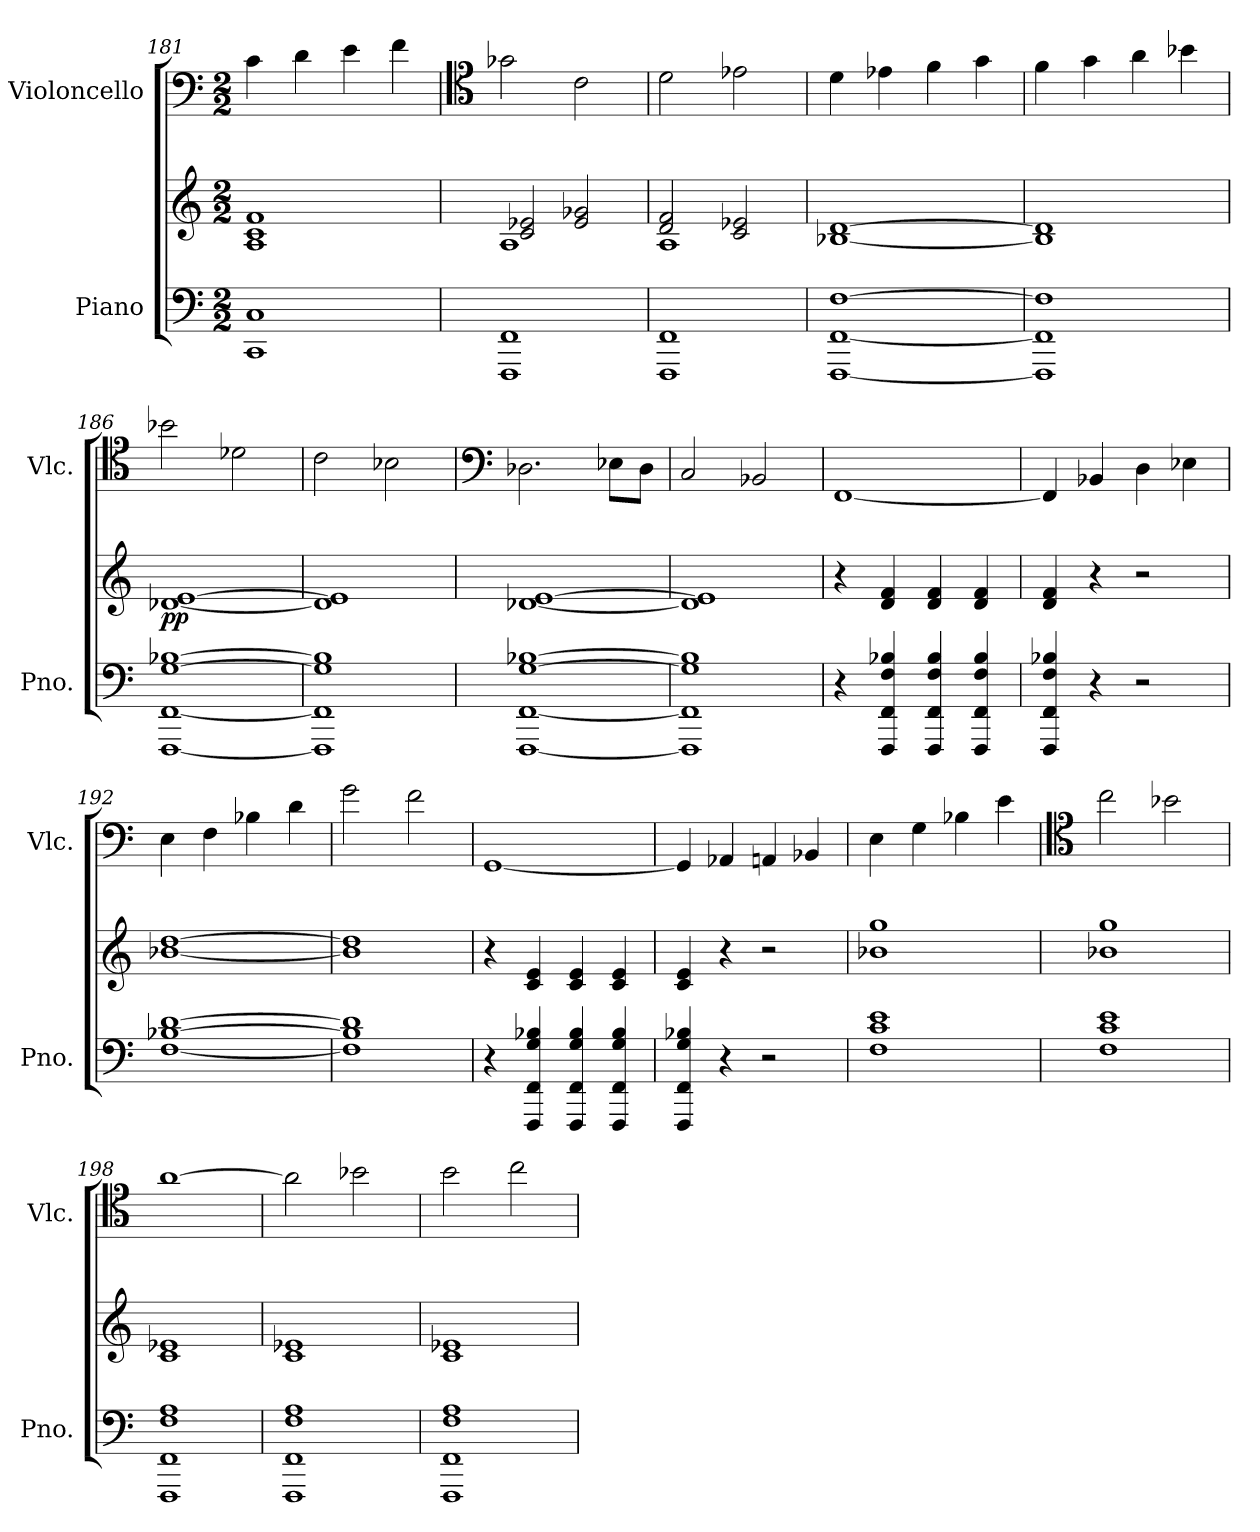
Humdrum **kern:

**kern	**kern	**dynam	**kern
*part2	*part2	*part2	*part1
*staff3	*staff2	*staff2/3	*staff1
*I"Piano	*	*	*I"Violoncello
*I'Pno.	*	*	*I'Vlc.
*clefF4	*clefG2	*	*clefF4
*k[]	*k[]	*	*k[]
*M2/2	*M2/2	*	*M2/2
=181	=181	=181	=181
1CC 1C	1A 1c 1f	.	4c\
.	.	.	4d\
.	.	.	4e\
.	.	.	4f\
=182	=182	=182	=182
*	*	*	*clefC4
*	*^	*	*
1FFF 1FF	1A	2c/ 2e-X/	.	2g-X\
.	.	2e-/ 2g-X/	.	2c\
=183	=183	=183	=183	=183
1FFF 1FF	1A	2d/ 2f/	.	2d\
.	.	2c/ 2e-X/	.	2e-X\
*	*v	*v	*	*
!!LO:LB:g=z
=184	=184	=184	=184
[1FFF [1FF [1F	[1B-X [1d	.	4d\
.	.	.	4e-X\
.	.	.	4f\
.	.	.	4g\
=185	=185	=185	=185
1FFF] 1FF] 1F]	1B-] 1d]	.	4f\
.	.	.	4g\
.	.	.	4a\
.	.	.	4b-X\
=186	=186	=186	=186
!	!	!LO:DY:b	!
[1FFF [1FF [1G [1B-X	[1d-X [1e	pp	2b-X\
.	.	.	2d-X\
=187	=187	=187	=187
1FFF] 1FF] 1G] 1B-]	1d-] 1e]	.	2c\
.	.	.	2B-X\
=188	=188	=188	=188
*	*	*	*clefF4
[1FFF [1FF [1G [1B-X	[1d-X [1e	.	2.D-X\
.	.	.	8E-X\L
.	.	.	8D-\J
=189	=189	=189	=189
1FFF] 1FF] 1G] 1B-]	1d-] 1e]	.	2C/
.	.	.	2BB-X/
=190	=190	=190	=190
4r	4r	.	[1FF
4FFF/ 4FF/ 4F/ 4B-X/	4d/ 4f/	.	.
4FFF/ 4FF/ 4F/ 4B-/	4d/ 4f/	.	.
4FFF/ 4FF/ 4F/ 4B-/	4d/ 4f/	.	.
=191	=191	=191	=191
4FFF/ 4FF/ 4F/ 4B-X/	4d/ 4f/	.	4FF/]
4r	4r	.	4BB-X/
2r	2r	.	4D\
.	.	.	4E-X\
=192	=192	=192	=192
[1F [1B-X [1d	[1b-X [1dd	.	4E\
.	.	.	4F\
.	.	.	4B-X\
.	.	.	4d\
=193	=193	=193	=193
1F] 1B-] 1d]	1b-] 1dd]	.	2g\
.	.	.	2f\
!!LO:LB:g=z
=194	=194	=194	=194
4r	4r	.	[1GG
4FFF/ 4FF/ 4G/ 4B-X/	4c/ 4e/	.	.
4FFF/ 4FF/ 4G/ 4B-/	4c/ 4e/	.	.
4FFF/ 4FF/ 4G/ 4B-/	4c/ 4e/	.	.
=195	=195	=195	=195
4FFF/ 4FF/ 4G/ 4B-X/	4c/ 4e/	.	4GG/]
4r	4r	.	4AA-X/
2r	2r	.	4AAn/
.	.	.	4BB-X/
=196	=196	=196	=196
1F 1c 1e	1b-X 1gg	.	4E\
.	.	.	4G\
.	.	.	4B-X\
.	.	.	4e\
=197	=197	=197	=197
*	*	*	*clefC4
1F 1c 1e	1b-X 1gg	.	2cc\
.	.	.	2b-X\
=198	=198	=198	=198
1FFF 1FF 1F 1A	1c 1e-X	.	[1a
=199	=199	=199	=199
1FFF 1FF 1F 1A	1c 1e-X	.	2a\]
.	.	.	2b-X\
=200	=200	=200	=200
1FFF 1FF 1F 1A	1c 1e-X	.	2b\
.	.	.	2cc\
=	=	=	=
*-	*-	*-	*-
